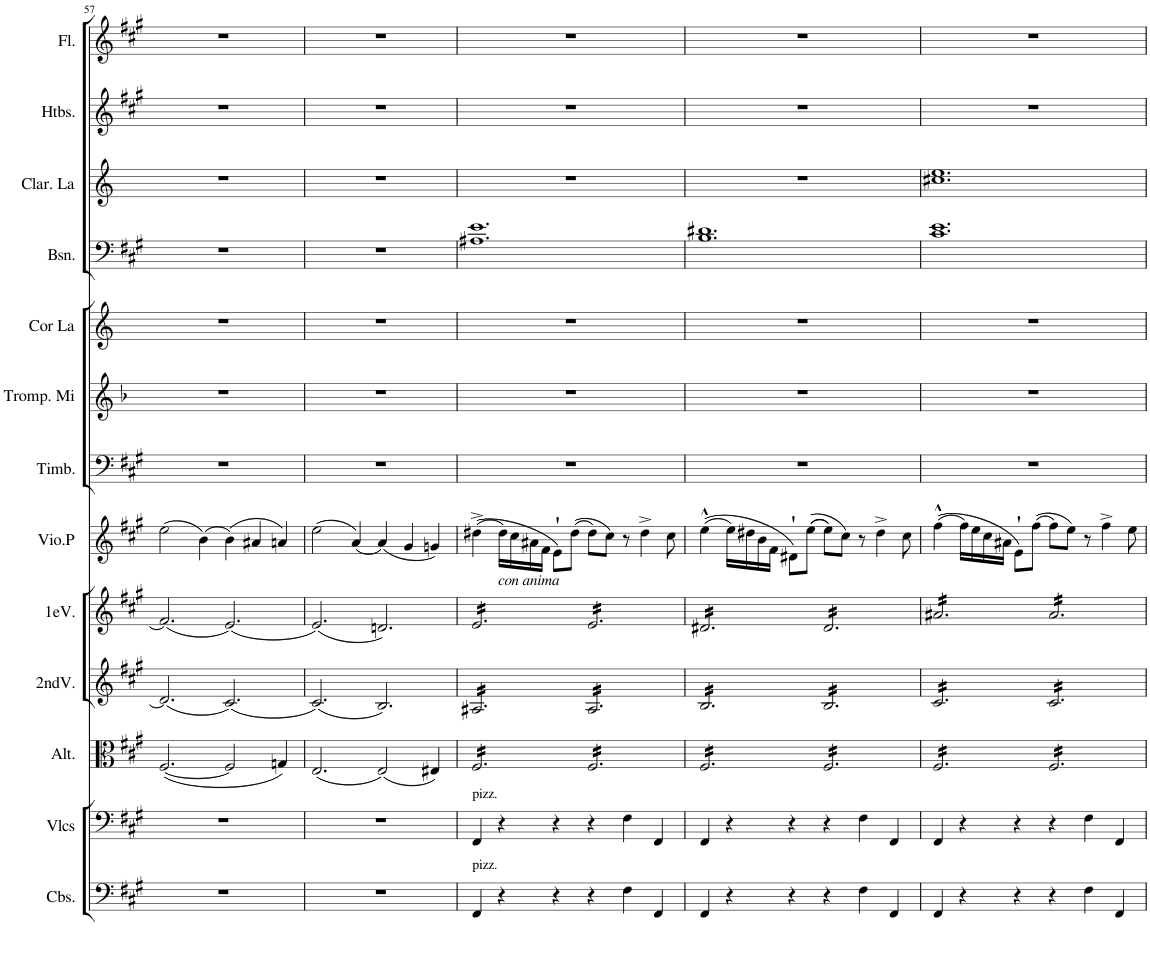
**kern	**kern	**kern	**kern	**kern	**kern	**kern	**kern	**kern	**kern	**kern	**kern	**kern
*part13	*part12	*part11	*part10	*part9	*part8	*part7	*part6	*part5	*part4	*part3	*part2	*part1
*staff13	*staff12	*staff11	*staff10	*staff9	*staff8	*staff7	*staff6	*staff5	*staff4	*staff3	*staff2	*staff1
*I"Contrebasses	*I"Violoncelles	*I"Altos	*I"2mesViolons	*I"1ers Violons	*I"Violon principal.	*I"Timbales	*I"Trompettes en Mi	*I"2 Cors en La	*I"2 Bassons	*I"2 Clarinettes en La	*I"2 Hautbois	*I"2 Flûtes
*I'Cbs.	*I'Vlcs	*I'Alt.	*	*I'1eV.	*I'Vio.P	*I'Timb.	*I'Tromp. Mi	*I'Cor La	*I'Bsn.	*I'Clar. La	*I'Htbs.	*I'Fl.
!!LO:PB:g=z
*clefF4	*clefF4	*clefC3	*clefG2	*clefG2	*clefG2	*clefF4	*clefG2	*clefF4	*clefF4	*clefG2	*clefG2	*clefG2
*Trd7c12	*	*	*	*	*	*	*Trd-2c-4	*Trd2c3	*	*Trd2c3	*	*
*k[f#c#g#]	*k[f#c#g#]	*k[f#c#g#]	*k[f#c#g#]	*k[f#c#g#]	*k[f#c#g#]	*k[f#c#g#]	*k[b-]	*k[]	*k[f#c#g#]	*k[]	*k[f#c#g#]	*k[f#c#g#]
*M6/4	*M6/4	*M6/4	*M6/4	*M6/4	*M6/4	*M6/4	*M6/4	*M6/4	*M6/4	*M6/4	*M6/4	*M6/4
=57	=57	=57	=57	=57	=57	=57	=57	=57	=57	=57	=57	=57
1.r	1.r	([2.F#/	(2.d#/]	(2.f#/]	(2ee\	1.r	1.r	1.r	1.r	1.r	1.r	1.r
.	.	.	.	.	(4b\)	.	.	.	.	.	.	.
.	.	2F#/]	(2.c#/)	(2.e/)	(4b\)	.	.	.	.	.	.	.
.	.	.	.	.	4a#X/	.	.	.	.	.	.	.
.	.	4Gn/)	.	.	4an/)	.	.	.	.	.	.	.
=58	=58	=58	=58	=58	=58	=58	=58	=58	=58	=58	=58	=58
1.r	1.r	(2.E/	(2.c#/)	(2.e/)	(2ee\	1.r	1.r	1.r	1.r	1.r	1.r	1.r
.	.	.	.	.	(4a/)	.	.	.	.	.	.	.
.	.	(2E/)	2.B/)	2.dn/)	(4a/)	.	.	.	.	.	.	.
.	.	.	.	.	4g#/	.	.	.	.	.	.	.
.	.	4E#X/)	.	.	4gn/)	.	.	.	.	.	.	.
=59	=59	=59	=59	=59	=59	=59	=59	=59	=59	=59	=59	=59
!	!LO:TX:a:t=pizz.	!	!	!	!	!	!	!	!	!	!	!
!LO:TX:a:t=pizz.	!	!	!	!	!	!	!	!	!	!	!	!
*	*	*tremolo	*	*	*	*	*	*	*	*	*	*
*	*	*	*tremolo	*	*	*	*	*	*	*	*	*
*	*	*	*	*tremolo	*	*	*	*	*	*	*	*
4FF#/	4FF#/	16F#/LL	16A#X/LL	16e/LL	((4dd#X^\	1.r	1.r	1.r	1.A#X 1.e	1.r	1.r	1.r
.	.	16F#/	16A#X/	16e/	.	.	.	.	.	.	.	.
.	.	16F#/	16A#X/	16e/	.	.	.	.	.	.	.	.
.	.	16F#/	16A#X/	16e/	.	.	.	.	.	.	.	.
!	!	!	!	!	!LO:TX:b:i:t=con anima	!	!	!	!	!	!	!
4r	4r	16F#/	16A#X/	16e/	16dd#\LL)	.	.	.	.	.	.	.
.	.	16F#/	16A#X/	16e/	16cc#\	.	.	.	.	.	.	.
.	.	16F#/	16A#X/	16e/	16a#X\	.	.	.	.	.	.	.
.	.	16F#/	16A#X/	16e/	16f#\JJ	.	.	.	.	.	.	.
4r	4r	16F#/	16A#X/	16e/	8e`\L)	.	.	.	.	.	.	.
.	.	16F#/	16A#X/	16e/	.	.	.	.	.	.	.	.
.	.	16F#/	16A#X/	16e/	((8dd#\J	.	.	.	.	.	.	.
.	.	16F#/JJ	16A#X/JJ	16e/JJ	.	.	.	.	.	.	.	.
4r	4r	16F#/LL	16A#/LL	16e/LL	8dd#\L)	.	.	.	.	.	.	.
.	.	16F#/	16A#/	16e/	.	.	.	.	.	.	.	.
.	.	16F#/	16A#/	16e/	8cc#\J)	.	.	.	.	.	.	.
.	.	16F#/	16A#/	16e/	.	.	.	.	.	.	.	.
4F#\	4F#\	16F#/	16A#/	16e/	8r	.	.	.	.	.	.	.
.	.	16F#/	16A#/	16e/	.	.	.	.	.	.	.	.
.	.	16F#/	16A#/	16e/	4dd#^\	.	.	.	.	.	.	.
.	.	16F#/	16A#/	16e/	.	.	.	.	.	.	.	.
4FF#/	4FF#/	16F#/	16A#/	16e/	.	.	.	.	.	.	.	.
.	.	16F#/	16A#/	16e/	.	.	.	.	.	.	.	.
.	.	16F#/	16A#/	16e/	8cc#\	.	.	.	.	.	.	.
.	.	16F#/JJ	16A#/JJ	16e/JJ	.	.	.	.	.	.	.	.
=60	=60	=60	=60	=60	=60	=60	=60	=60	=60	=60	=60	=60
4FF#/	4FF#/	16F#/LL	16B/LL	16d#X/LL	((4ee^^\	1.r	1.r	1.r	1.B 1.d#X	1.r	1.r	1.r
.	.	16F#/	16B/	16d#X/	.	.	.	.	.	.	.	.
.	.	16F#/	16B/	16d#X/	.	.	.	.	.	.	.	.
.	.	16F#/	16B/	16d#X/	.	.	.	.	.	.	.	.
4r	4r	16F#/	16B/	16d#X/	16ee\LL)	.	.	.	.	.	.	.
.	.	16F#/	16B/	16d#X/	16dd#X\	.	.	.	.	.	.	.
.	.	16F#/	16B/	16d#X/	16b\	.	.	.	.	.	.	.
.	.	16F#/	16B/	16d#X/	16f#\JJ	.	.	.	.	.	.	.
4r	4r	16F#/	16B/	16d#X/	8d#X`\L)	.	.	.	.	.	.	.
.	.	16F#/	16B/	16d#X/	.	.	.	.	.	.	.	.
.	.	16F#/	16B/	16d#X/	(((8ee\J	.	.	.	.	.	.	.
.	.	16F#/JJ	16B/JJ	16d#X/JJ	.	.	.	.	.	.	.	.
4r	4r	16F#/LL	16B/LL	16d#/LL	8ee\L))	.	.	.	.	.	.	.
.	.	16F#/	16B/	16d#/	.	.	.	.	.	.	.	.
.	.	16F#/	16B/	16d#/	8cc#\J)	.	.	.	.	.	.	.
.	.	16F#/	16B/	16d#/	.	.	.	.	.	.	.	.
4F#\	4F#\	16F#/	16B/	16d#/	8r	.	.	.	.	.	.	.
.	.	16F#/	16B/	16d#/	.	.	.	.	.	.	.	.
.	.	16F#/	16B/	16d#/	4dd#^\	.	.	.	.	.	.	.
.	.	16F#/	16B/	16d#/	.	.	.	.	.	.	.	.
4FF#/	4FF#/	16F#/	16B/	16d#/	.	.	.	.	.	.	.	.
.	.	16F#/	16B/	16d#/	.	.	.	.	.	.	.	.
.	.	16F#/	16B/	16d#/	8cc#\	.	.	.	.	.	.	.
.	.	16F#/JJ	16B/JJ	16d#/JJ	.	.	.	.	.	.	.	.
=61	=61	=61	=61	=61	=61	=61	=61	=61	=61	=61	=61	=61
4FF#/	4FF#/	16F#/LL	16c#/LL	16a#X/LL	((4ff#^^\	1.r	1.r	1.r	1.c# 1.e	1.cc#X 1.ee	1.r	1.r
.	.	16F#/	16c#/	16a#X/	.	.	.	.	.	.	.	.
.	.	16F#/	16c#/	16a#X/	.	.	.	.	.	.	.	.
.	.	16F#/	16c#/	16a#X/	.	.	.	.	.	.	.	.
4r	4r	16F#/	16c#/	16a#X/	16ff#\LL)	.	.	.	.	.	.	.
.	.	16F#/	16c#/	16a#X/	16ee\	.	.	.	.	.	.	.
.	.	16F#/	16c#/	16a#X/	16cc#\	.	.	.	.	.	.	.
.	.	16F#/	16c#/	16a#X/	16a#X\JJ	.	.	.	.	.	.	.
4r	4r	16F#/	16c#/	16a#X/	8e`\L)	.	.	.	.	.	.	.
.	.	16F#/	16c#/	16a#X/	.	.	.	.	.	.	.	.
.	.	16F#/	16c#/	16a#X/	((8ff#\J	.	.	.	.	.	.	.
.	.	16F#/JJ	16c#/JJ	16a#X/JJ	.	.	.	.	.	.	.	.
4r	4r	16F#/LL	16c#/LL	16a#/LL	8ff#\L)	.	.	.	.	.	.	.
.	.	16F#/	16c#/	16a#/	.	.	.	.	.	.	.	.
.	.	16F#/	16c#/	16a#/	8ee\J)	.	.	.	.	.	.	.
.	.	16F#/	16c#/	16a#/	.	.	.	.	.	.	.	.
4F#\	4F#\	16F#/	16c#/	16a#/	8r	.	.	.	.	.	.	.
.	.	16F#/	16c#/	16a#/	.	.	.	.	.	.	.	.
.	.	16F#/	16c#/	16a#/	4ff#^\	.	.	.	.	.	.	.
.	.	16F#/	16c#/	16a#/	.	.	.	.	.	.	.	.
4FF#/	4FF#/	16F#/	16c#/	16a#/	.	.	.	.	.	.	.	.
.	.	16F#/	16c#/	16a#/	.	.	.	.	.	.	.	.
.	.	16F#/	16c#/	16a#/	8ee\	.	.	.	.	.	.	.
.	.	16F#/JJ	16c#/JJ	16a#/JJ	.	.	.	.	.	.	.	.
*	*	*	*	*Xtremolo	*	*	*	*	*	*	*	*
*	*	*	*Xtremolo	*	*	*	*	*	*	*	*	*
*	*	*Xtremolo	*	*	*	*	*	*	*	*	*	*
=	=	=	=	=	=	=	=	=	=	=	=	=
*-	*-	*-	*-	*-	*-	*-	*-	*-	*-	*-	*-	*-
